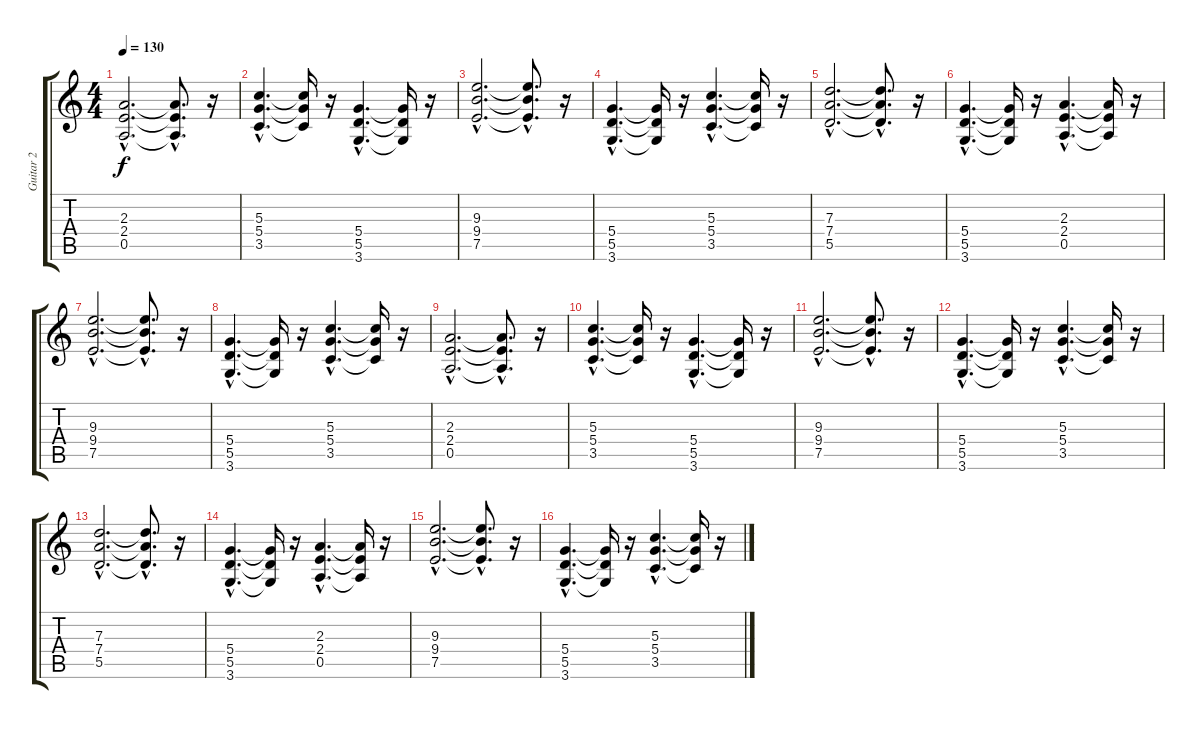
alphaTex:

\track ("Guitar 2" "Guitar 2") {instrument overdrivenguitar}
\staff {score tabs}
\tuning (E4 B3 G3 D3 A2 E2) {hide}
\ts (4 4)
\tempo 130
\clef g2
\ks c
(2.3{hac} 2.4{hac} 0.5{hac}).2{d dy f} (2.3{hac t} 2.4{hac t} 0.5{hac t}).8{d} r.16 |
(5.3{hac} 5.4{hac} 3.5{hac}).4{d} (5.3{t} 5.4{t} 3.5{t}).16 r.16 (5.4{hac} 5.5{hac} 3.6{hac}).4{d} (5.4{t} 5.5{t} 3.6{t}).16 r.16 |
(9.3{hac} 9.4{hac} 7.5{hac}).2{d} (9.3{hac t} 9.4{hac t} 7.5{hac t}).8{d} r.16 |
(5.4{hac} 5.5{hac} 3.6{hac}).4{d} (5.4{t} 5.5{t} 3.6{t}).16 r.16 (5.3{hac} 5.4{hac} 3.5{hac}).4{d} (5.3{t} 5.4{t} 3.5{t}).16 r.16 |
(7.3{hac} 7.4{hac} 5.5{hac}).2{d} (7.3{hac t} 7.4{hac t} 5.5{hac t}).8{d} r.16 |
(5.4{hac} 5.5{hac} 3.6{hac}).4{d} (5.4{t} 5.5{t} 3.6{t}).16 r.16 (2.3{hac} 2.4{hac} 0.5{hac}).4{d} (2.3{t} 2.4{t} 0.5{t}).16 r.16 |
(9.3{hac} 9.4{hac} 7.5{hac}).2{d} (9.3{hac t} 9.4{hac t} 7.5{hac t}).8{d} r.16 |
(5.4{hac} 5.5{hac} 3.6{hac}).4{d} (5.4{t} 5.5{t} 3.6{t}).16 r.16 (5.3{hac} 5.4{hac} 3.5{hac}).4{d} (5.3{t} 5.4{t} 3.5{t}).16 r.16 |
(2.3{hac} 2.4{hac} 0.5{hac}).2{d} (2.3{hac t} 2.4{hac t} 0.5{hac t}).8{d} r.16 |
(5.3{hac} 5.4{hac} 3.5{hac}).4{d} (5.3{t} 5.4{t} 3.5{t}).16 r.16 (5.4{hac} 5.5{hac} 3.6{hac}).4{d} (5.4{t} 5.5{t} 3.6{t}).16 r.16 |
(9.3{hac} 9.4{hac} 7.5{hac}).2{d} (9.3{hac t} 9.4{hac t} 7.5{hac t}).8{d} r.16 |
(5.4{hac} 5.5{hac} 3.6{hac}).4{d} (5.4{t} 5.5{t} 3.6{t}).16 r.16 (5.3{hac} 5.4{hac} 3.5{hac}).4{d} (5.3{t} 5.4{t} 3.5{t}).16 r.16 |
(7.3{hac} 7.4{hac} 5.5{hac}).2{d} (7.3{hac t} 7.4{hac t} 5.5{hac t}).8{d} r.16 |
(5.4{hac} 5.5{hac} 3.6{hac}).4{d} (5.4{t} 5.5{t} 3.6{t}).16 r.16 (2.3{hac} 2.4{hac} 0.5{hac}).4{d} (2.3{t} 2.4{t} 0.5{t}).16 r.16 |
(9.3{hac} 9.4{hac} 7.5{hac}).2{d} (9.3{hac t} 9.4{hac t} 7.5{hac t}).8{d} r.16 |
(5.4{hac} 5.5{hac} 3.6{hac}).4{d} (5.4{t} 5.5{t} 3.6{t}).16 r.16 (5.3{hac} 5.4{hac} 3.5{hac}).4{d} (5.3{t} 5.4{t} 3.5{t}).16 r.16
